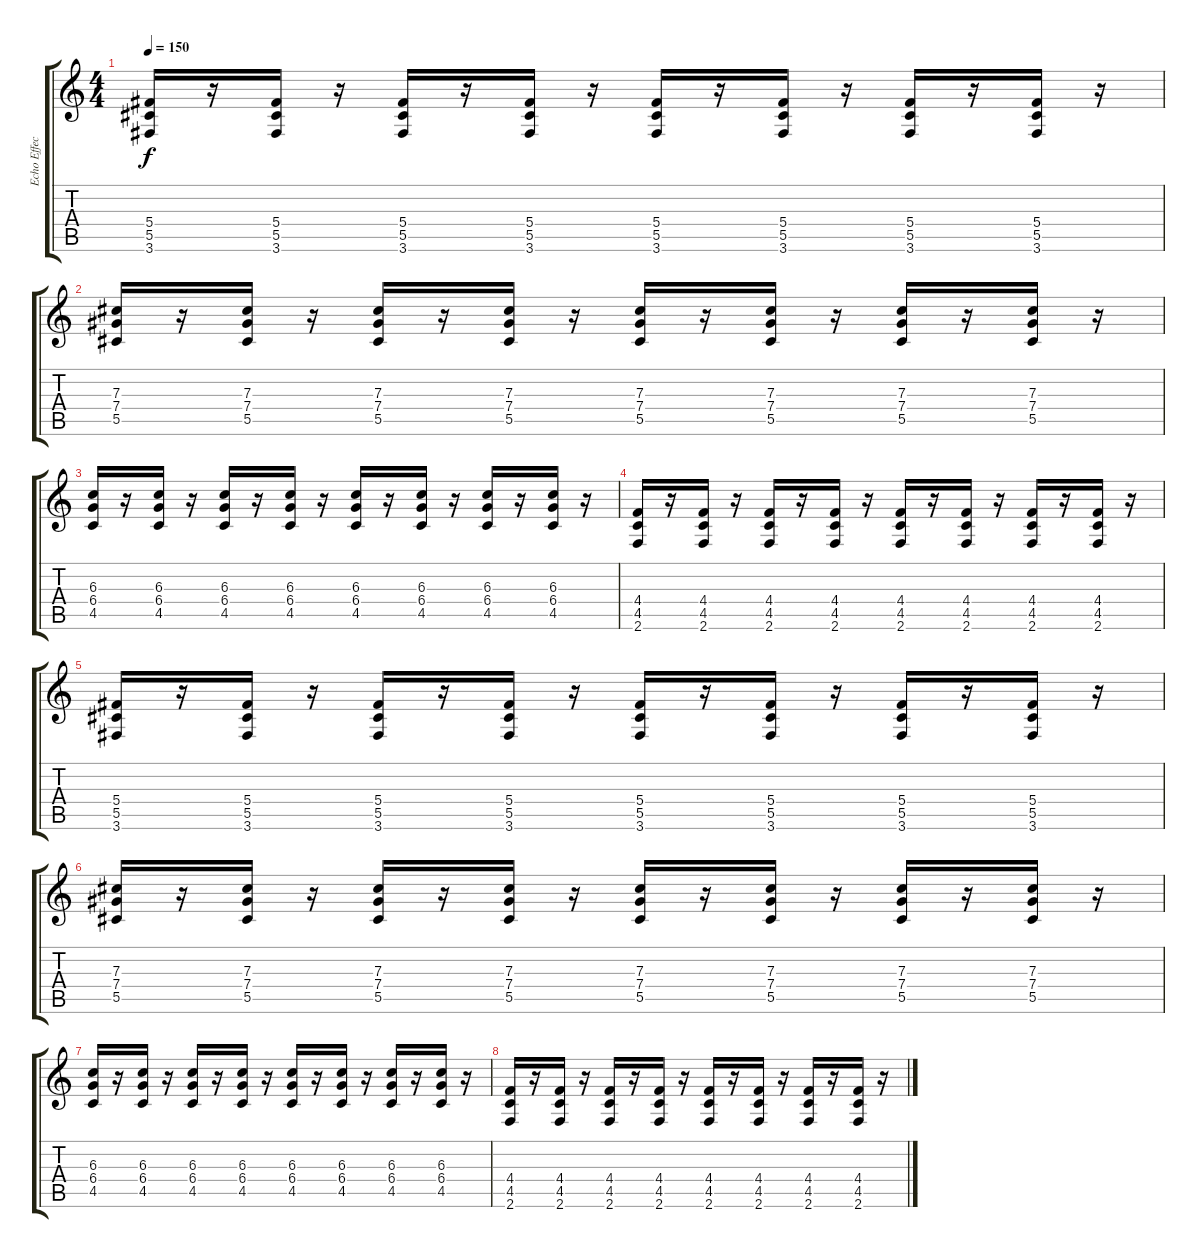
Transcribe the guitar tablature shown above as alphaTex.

\track ("Echo Effect" "Echo Effec") {instrument distortionguitar}
\staff {score tabs}
\tuning (Eb4 Bb3 Gb3 Db3 Ab2 Eb2) {hide}
\ts (4 4)
\tempo 150
\clef g2
\ks c
(5.4 5.5 3.6).16{dy f} r.16 (5.4 5.5 3.6).16 r.16 (5.4 5.5 3.6).16 r.16 (5.4 5.5 3.6).16 r.16 (5.4 5.5 3.6).16 r.16 (5.4 5.5 3.6).16 r.16 (5.4 5.5 3.6).16 r.16 (5.4 5.5 3.6).16 r.16 |
(7.3 7.4 5.5).16 r.16 (7.3 7.4 5.5).16 r.16 (7.3 7.4 5.5).16 r.16 (7.3 7.4 5.5).16 r.16 (7.3 7.4 5.5).16 r.16 (7.3 7.4 5.5).16 r.16 (7.3 7.4 5.5).16 r.16 (7.3 7.4 5.5).16 r.16 |
(6.3 6.4 4.5).16 r.16 (6.3 6.4 4.5).16 r.16 (6.3 6.4 4.5).16 r.16 (6.3 6.4 4.5).16 r.16 (6.3 6.4 4.5).16 r.16 (6.3 6.4 4.5).16 r.16 (6.3 6.4 4.5).16 r.16 (6.3 6.4 4.5).16 r.16 |
(4.4 4.5 2.6).16 r.16 (4.4 4.5 2.6).16 r.16 (4.4 4.5 2.6).16 r.16 (4.4 4.5 2.6).16 r.16 (4.4 4.5 2.6).16 r.16 (4.4 4.5 2.6).16 r.16 (4.4 4.5 2.6).16 r.16 (4.4 4.5 2.6).16 r.16 |
(5.4 5.5 3.6).16 r.16 (5.4 5.5 3.6).16 r.16 (5.4 5.5 3.6).16 r.16 (5.4 5.5 3.6).16 r.16 (5.4 5.5 3.6).16 r.16 (5.4 5.5 3.6).16 r.16 (5.4 5.5 3.6).16 r.16 (5.4 5.5 3.6).16 r.16 |
(7.3 7.4 5.5).16 r.16 (7.3 7.4 5.5).16 r.16 (7.3 7.4 5.5).16 r.16 (7.3 7.4 5.5).16 r.16 (7.3 7.4 5.5).16 r.16 (7.3 7.4 5.5).16 r.16 (7.3 7.4 5.5).16 r.16 (7.3 7.4 5.5).16 r.16 |
(6.3 6.4 4.5).16 r.16 (6.3 6.4 4.5).16 r.16 (6.3 6.4 4.5).16 r.16 (6.3 6.4 4.5).16 r.16 (6.3 6.4 4.5).16 r.16 (6.3 6.4 4.5).16 r.16 (6.3 6.4 4.5).16 r.16 (6.3 6.4 4.5).16 r.16 |
(4.4 4.5 2.6).16 r.16 (4.4 4.5 2.6).16 r.16 (4.4 4.5 2.6).16 r.16 (4.4 4.5 2.6).16 r.16 (4.4 4.5 2.6).16 r.16 (4.4 4.5 2.6).16 r.16 (4.4 4.5 2.6).16 r.16 (4.4 4.5 2.6).16 r.16
